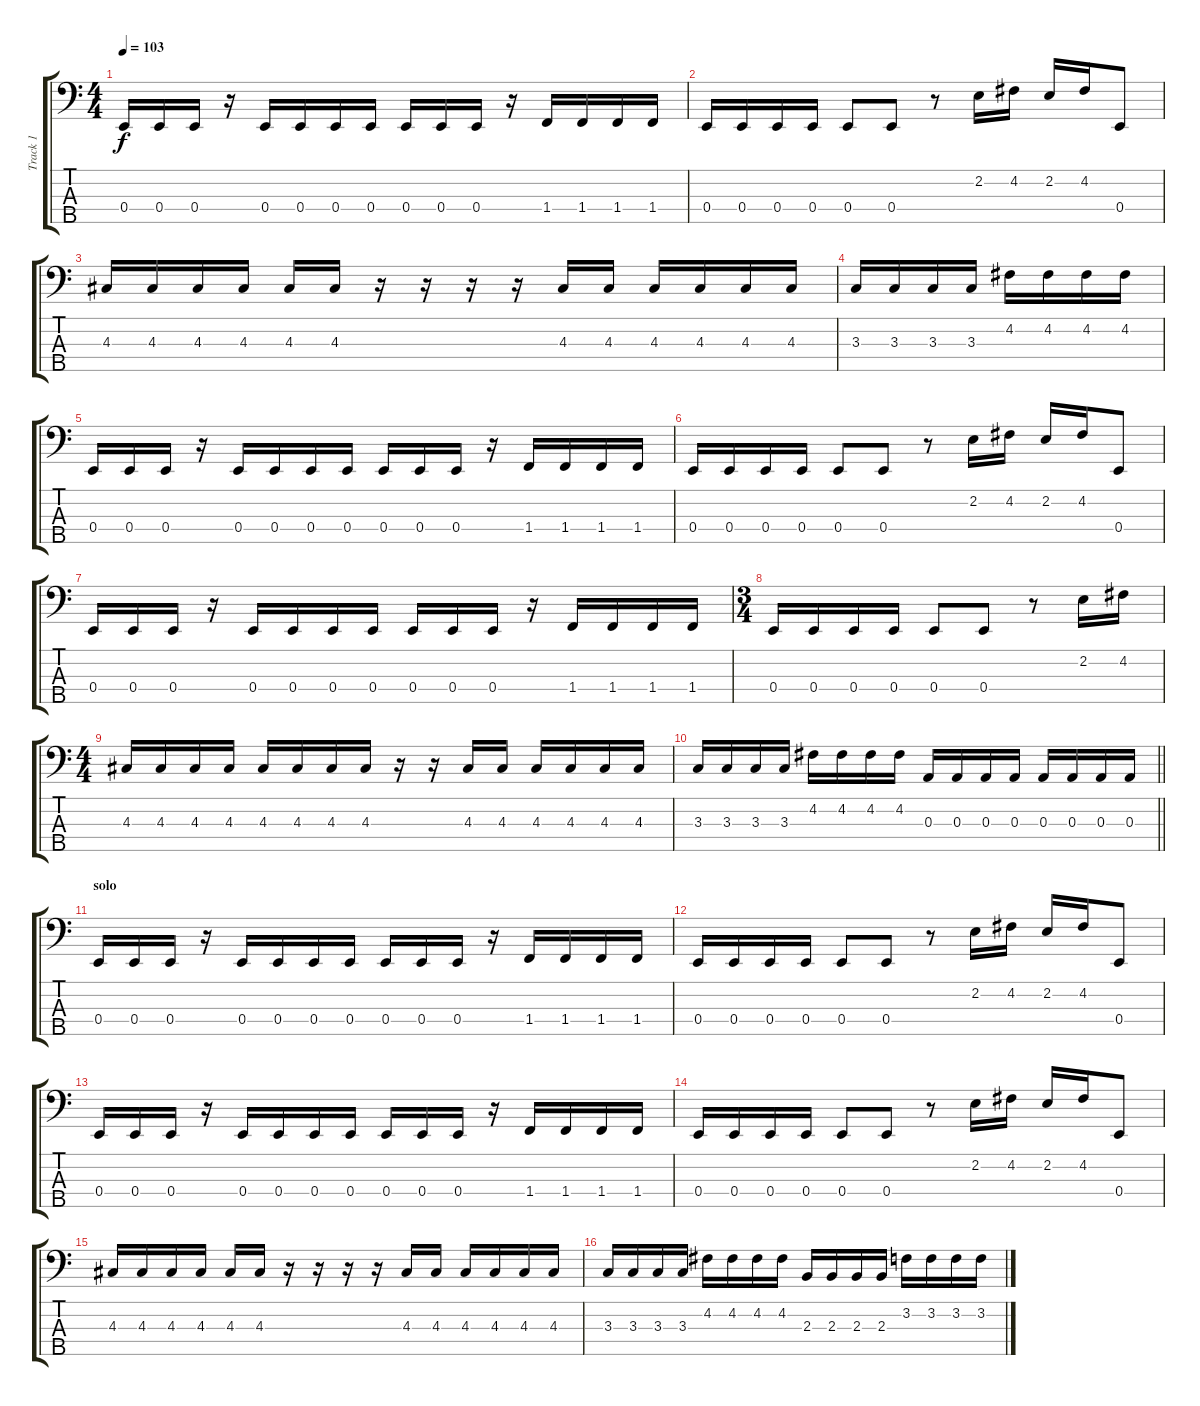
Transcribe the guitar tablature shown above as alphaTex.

\track ("Track 1" "Track 1") {instrument electricbassfinger}
\staff {score tabs}
\tuning (G2 D2 A1 E1 B0) {hide}
\ts (4 4)
\tempo 103
\clef f4
\ks c
0.4.16{dy f} 0.4.16 0.4.16 r.16 0.4.16 0.4.16 0.4.16 0.4.16 0.4.16 0.4.16 0.4.16 r.16 1.4.16 1.4.16 1.4.16 1.4.16 |
0.4.16 0.4.16 0.4.16 0.4.16 0.4.8 0.4.8 r.8 2.2.16 4.2.16 2.2.16 4.2.16 0.4.8 |
4.3.16 4.3.16 4.3.16 4.3.16 4.3.16 4.3.16 r.16 r.16 r.16 r.16 4.3.16 4.3.16 4.3.16 4.3.16 4.3.16 4.3.16 |
3.3.16 3.3.16 3.3.16 3.3.16 4.2.16 4.2.16 4.2.16 4.2.16 |
0.4.16 0.4.16 0.4.16 r.16 0.4.16 0.4.16 0.4.16 0.4.16 0.4.16 0.4.16 0.4.16 r.16 1.4.16 1.4.16 1.4.16 1.4.16 |
0.4.16 0.4.16 0.4.16 0.4.16 0.4.8 0.4.8 r.8 2.2.16 4.2.16 2.2.16 4.2.16 0.4.8 |
0.4.16 0.4.16 0.4.16 r.16 0.4.16 0.4.16 0.4.16 0.4.16 0.4.16 0.4.16 0.4.16 r.16 1.4.16 1.4.16 1.4.16 1.4.16 |
\ts (3 4)
0.4.16 0.4.16 0.4.16 0.4.16 0.4.8 0.4.8 r.8 2.2.16 4.2.16 |
\ts (4 4)
4.3.16 4.3.16 4.3.16 4.3.16 4.3.16 4.3.16 4.3.16 4.3.16 r.16 r.16 4.3.16 4.3.16 4.3.16 4.3.16 4.3.16 4.3.16 |
\barLineRight lightlight
3.3.16 3.3.16 3.3.16 3.3.16 4.2.16 4.2.16 4.2.16 4.2.16 0.3.16 0.3.16 0.3.16 0.3.16 0.3.16 0.3.16 0.3.16 0.3.16 |
\section ("" "solo")
0.4.16 0.4.16 0.4.16 r.16 0.4.16 0.4.16 0.4.16 0.4.16 0.4.16 0.4.16 0.4.16 r.16 1.4.16 1.4.16 1.4.16 1.4.16 |
0.4.16 0.4.16 0.4.16 0.4.16 0.4.8 0.4.8 r.8 2.2.16 4.2.16 2.2.16 4.2.16 0.4.8 |
0.4.16 0.4.16 0.4.16 r.16 0.4.16 0.4.16 0.4.16 0.4.16 0.4.16 0.4.16 0.4.16 r.16 1.4.16 1.4.16 1.4.16 1.4.16 |
0.4.16 0.4.16 0.4.16 0.4.16 0.4.8 0.4.8 r.8 2.2.16 4.2.16 2.2.16 4.2.16 0.4.8 |
4.3.16 4.3.16 4.3.16 4.3.16 4.3.16 4.3.16 r.16 r.16 r.16 r.16 4.3.16 4.3.16 4.3.16 4.3.16 4.3.16 4.3.16 |
3.3.16 3.3.16 3.3.16 3.3.16 4.2.16 4.2.16 4.2.16 4.2.16 2.3.16 2.3.16 2.3.16 2.3.16 3.2.16 3.2.16 3.2.16 3.2.16
